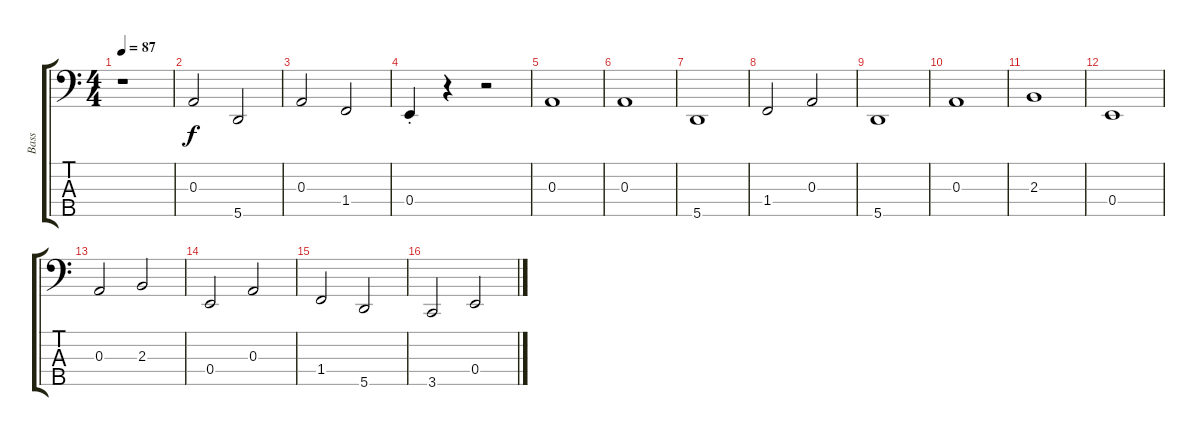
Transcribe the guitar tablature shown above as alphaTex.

\track ("Bass" "Bass") {instrument synthbass2}
\staff {score tabs}
\tuning (G2 D2 A1 E1 A0) {hide}
\ts (4 4)
\tempo 87
\clef f4
\ks c
r.1{dy f instrument synthbass2} |
0.3.2 5.5.2 |
0.3.2 1.4.2 |
0.4{st}.4 r.4 r.2 |
0.3.1 |
0.3.1 |
5.5.1 |
1.4.2 0.3.2 |
5.5.1 |
0.3.1 |
2.3.1 |
0.4.1 |
0.3.2 2.3.2 |
0.4.2 0.3.2 |
1.4.2 5.5.2 |
3.5.2 0.4.2
